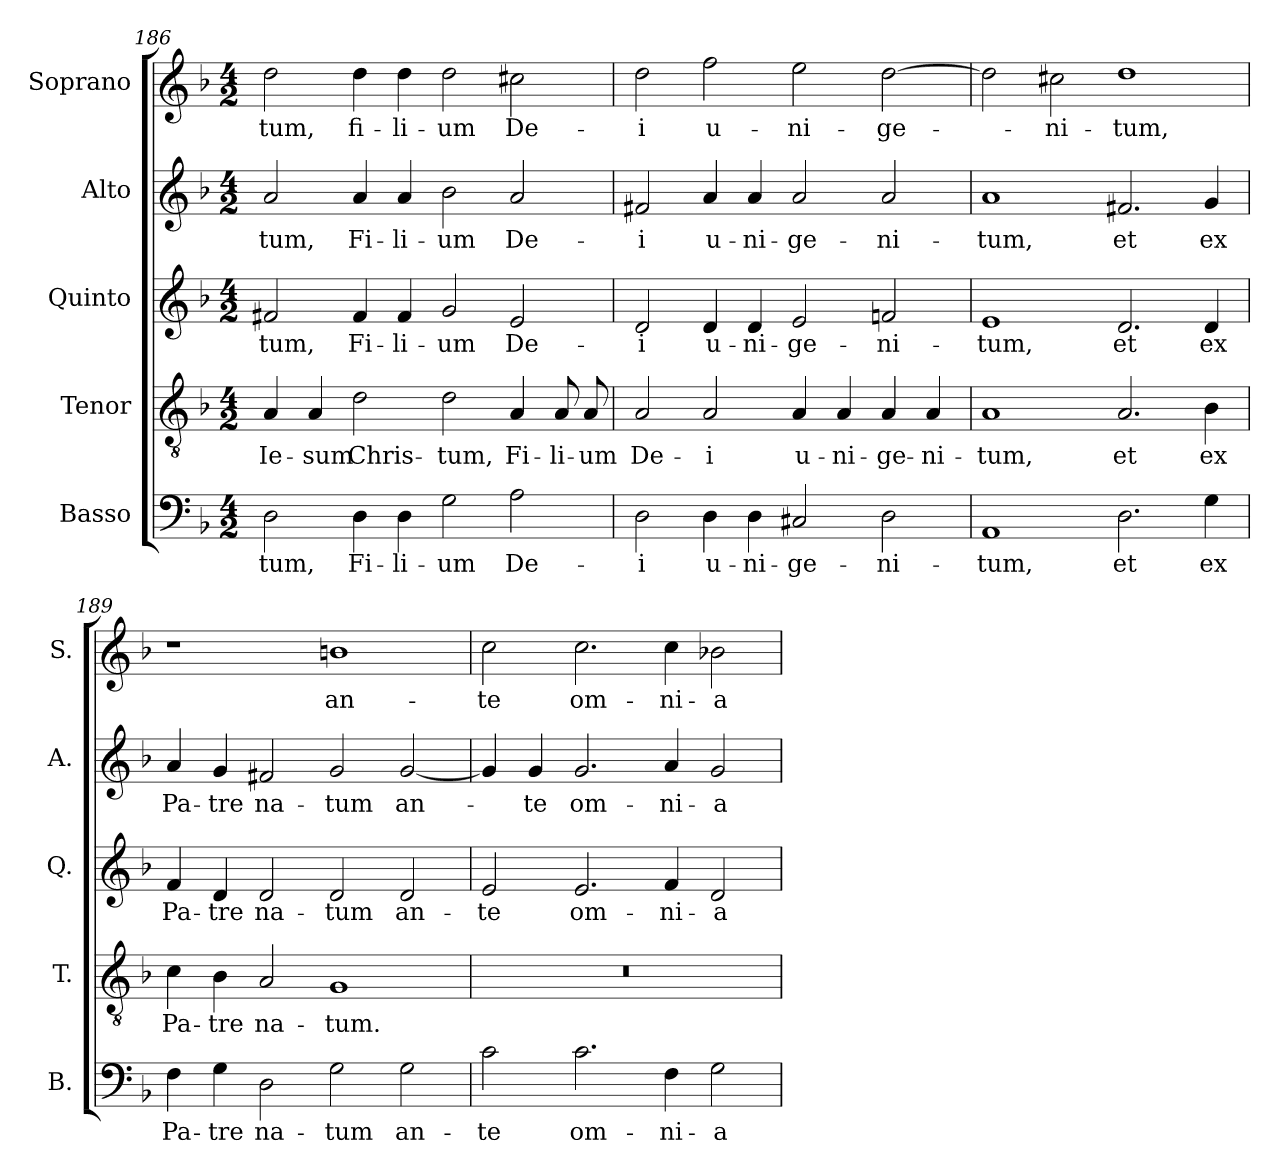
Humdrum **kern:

**kern	**text	**kern	**text	**kern	**text	**kern	**text	**kern	**text
*part5	*part5	*part4	*part4	*part3	*part3	*part2	*part2	*part1	*part1
*staff5	*staff5	*staff4	*staff4	*staff3	*staff3	*staff2	*staff2	*staff1	*staff1
*I"Basso	*	*I"Tenor	*	*I"Quinto	*	*I"Alto	*	*I"Soprano	*
*I'B.	*	*I'T.	*	*I'Q.	*	*I'A.	*	*I'S.	*
*clefF4	*	*clefGv2	*	*clefG2	*	*clefG2	*	*clefG2	*
*	*	*ITrd7c12	*	*	*	*	*	*	*
*k[b-]	*	*k[b-]	*	*k[b-]	*	*k[b-]	*	*k[b-]	*
*F:	*	*F:	*	*F:	*	*F:	*	*F:	*
*M4/2	*	*M4/2	*	*M4/2	*	*M4/2	*	*M4/2	*
=186	=186	=186	=186	=186	=186	=186	=186	=186	=186
!	!LO:LY:b:color=#000000	!	!	!	!	!	!	!	!
!	!	!	!LO:LY:b:color=#000000	!	!	!	!	!	!
!	!	!	!	!	!LO:LY:b:color=#000000	!	!	!	!
!	!	!	!	!	!	!	!LO:LY:b:color=#000000	!	!
!	!	!	!	!	!	!	!	!	!LO:LY:b:color=#000000
2Di\	-tum,	4AAi/	Ie-	2f#Xi/	-tum,	2ai/	-tum,	2ddi\	-tum,
!	!	!	!LO:LY:b:color=#000000	!	!	!	!	!	!
.	.	4AAi/	-sum	.	.	.	.	.	.
!	!LO:LY:b:color=#000000	!	!	!	!	!	!	!	!
!	!	!	!LO:LY:b:color=#000000	!	!	!	!	!	!
!	!	!	!	!	!LO:LY:b:color=#000000	!	!	!	!
!	!	!	!	!	!	!	!LO:LY:b:color=#000000	!	!
!	!	!	!	!	!	!	!	!	!LO:LY:b:color=#000000
4Di\	Fi-	2Di\	Chris-	4f#i/	Fi-	4ai/	Fi-	4ddi\	fi-
!	!LO:LY:b:color=#000000	!	!	!	!	!	!	!	!
!	!	!	!	!	!LO:LY:b:color=#000000	!	!	!	!
!	!	!	!	!	!	!	!LO:LY:b:color=#000000	!	!
!	!	!	!	!	!	!	!	!	!LO:LY:b:color=#000000
4Di\	-li-	.	.	4f#i/	-li-	4ai/	-li-	4ddi\	-li-
!	!LO:LY:b:color=#000000	!	!	!	!	!	!	!	!
!	!	!	!LO:LY:b:color=#000000	!	!	!	!	!	!
!	!	!	!	!	!LO:LY:b:color=#000000	!	!	!	!
!	!	!	!	!	!	!	!LO:LY:b:color=#000000	!	!
!	!	!	!	!	!	!	!	!	!LO:LY:b:color=#000000
2Gi\	-um	2Di\	-tum,	2gi/	-um	2b-i\	-um	2ddi\	-um
!	!LO:LY:b:color=#000000	!	!	!	!	!	!	!	!
!	!	!	!LO:LY:b:color=#000000	!	!	!	!	!	!
!	!	!	!	!	!LO:LY:b:color=#000000	!	!	!	!
!	!	!	!	!	!	!	!LO:LY:b:color=#000000	!	!
!	!	!	!	!	!	!	!	!	!LO:LY:b:color=#000000
2Ai\	De-	4AAi/	Fi-	2ei/	De-	2ai/	De-	2cc#Xi\	De-
!	!	!	!LO:LY:b:color=#000000	!	!	!	!	!	!
.	.	8AAi/	-li-	.	.	.	.	.	.
!	!	!	!LO:LY:b:color=#000000	!	!	!	!	!	!
.	.	8AAi/	-um	.	.	.	.	.	.
=187	=187	=187	=187	=187	=187	=187	=187	=187	=187
!	!LO:LY:b:color=#000000	!	!	!	!	!	!	!	!
!	!	!	!LO:LY:b:color=#000000	!	!	!	!	!	!
!	!	!	!	!	!LO:LY:b:color=#000000	!	!	!	!
!	!	!	!	!	!	!	!LO:LY:b:color=#000000	!	!
!	!	!	!	!	!	!	!	!	!LO:LY:b:color=#000000
2Di\	-i	2AAi/	De-	2di/	-i	2f#Xi/	-i	2ddi\	-i
!	!LO:LY:b:color=#000000	!	!	!	!	!	!	!	!
!	!	!	!LO:LY:b:color=#000000	!	!	!	!	!	!
!	!	!	!	!	!LO:LY:b:color=#000000	!	!	!	!
!	!	!	!	!	!	!	!LO:LY:b:color=#000000	!	!
!	!	!	!	!	!	!	!	!	!LO:LY:b:color=#000000
4Di\	u-	2AAi/	-i	4di/	u-	4ai/	u-	2ffi\	u-
!	!LO:LY:b:color=#000000	!	!	!	!	!	!	!	!
!	!	!	!	!	!LO:LY:b:color=#000000	!	!	!	!
!	!	!	!	!	!	!	!LO:LY:b:color=#000000	!	!
4Di\	-ni-	.	.	4di/	-ni-	4ai/	-ni-	.	.
!	!LO:LY:b:color=#000000	!	!	!	!	!	!	!	!
!	!	!	!LO:LY:b:color=#000000	!	!	!	!	!	!
!	!	!	!	!	!LO:LY:b:color=#000000	!	!	!	!
!	!	!	!	!	!	!	!LO:LY:b:color=#000000	!	!
!	!	!	!	!	!	!	!	!	!LO:LY:b:color=#000000
2C#Xi/	-ge-	4AAi/	u-	2ei/	-ge-	2ai/	-ge-	2eei\	-ni-
!	!	!	!LO:LY:b:color=#000000	!	!	!	!	!	!
.	.	4AAi/	-ni-	.	.	.	.	.	.
!	!LO:LY:b:color=#000000	!	!	!	!	!	!	!	!
!	!	!	!LO:LY:b:color=#000000	!	!	!	!	!	!
!	!	!	!	!	!LO:LY:b:color=#000000	!	!	!	!
!	!	!	!	!	!	!	!LO:LY:b:color=#000000	!	!
!	!	!	!	!	!	!	!	!	!LO:LY:b:color=#000000
2Di\	-ni-	4AAi/	-ge-	2fni/	-ni-	2ai/	-ni-	[2ddi\	-ge-
!	!	!	!LO:LY:b:color=#000000	!	!	!	!	!	!
.	.	4AAi/	-ni-	.	.	.	.	.	.
=188	=188	=188	=188	=188	=188	=188	=188	=188	=188
!	!LO:LY:b:color=#000000	!	!	!	!	!	!	!	!
!	!	!	!LO:LY:b:color=#000000	!	!	!	!	!	!
!	!	!	!	!	!LO:LY:b:color=#000000	!	!	!	!
!	!	!	!	!	!	!	!LO:LY:b:color=#000000	!	!
1AAi	-tum,	1AAi	-tum,	1ei	-tum,	1ai	-tum,	2ddi\]	.
!	!	!	!	!	!	!	!	!	!LO:LY:b:color=#000000
.	.	.	.	.	.	.	.	2cc#Xi\	-ni-
!	!LO:LY:b:color=#000000	!	!	!	!	!	!	!	!
!	!	!	!LO:LY:b:color=#000000	!	!	!	!	!	!
!	!	!	!	!	!LO:LY:b:color=#000000	!	!	!	!
!	!	!	!	!	!	!	!LO:LY:b:color=#000000	!	!
!	!	!	!	!	!	!	!	!	!LO:LY:b:color=#000000
2.Di\	et	2.AAi/	et	2.di/	et	2.f#Xi/	et	1ddi	-tum,
!	!LO:LY:b:color=#000000	!	!	!	!	!	!	!	!
!	!	!	!LO:LY:b:color=#000000	!	!	!	!	!	!
!	!	!	!	!	!LO:LY:b:color=#000000	!	!	!	!
!	!	!	!	!	!	!	!LO:LY:b:color=#000000	!	!
4Gi\	ex	4BB-i\	ex	4di/	ex	4gi/	ex	.	.
!!LO:PB:g=z
=189	=189	=189	=189	=189	=189	=189	=189	=189	=189
!	!LO:LY:b:color=#000000	!	!	!	!	!	!	!	!
!	!	!	!LO:LY:b:color=#000000	!	!	!	!	!	!
!	!	!	!	!	!LO:LY:b:color=#000000	!	!	!	!
!	!	!	!	!	!	!	!LO:LY:b:color=#000000	!	!
4Fi\	Pa-	4Ci\	Pa-	4fi/	Pa-	4ai/	Pa-	1r	.
!	!LO:LY:b:color=#000000	!	!	!	!	!	!	!	!
!	!	!	!LO:LY:b:color=#000000	!	!	!	!	!	!
!	!	!	!	!	!LO:LY:b:color=#000000	!	!	!	!
!	!	!	!	!	!	!	!LO:LY:b:color=#000000	!	!
4Gi\	-tre	4BB-i\	-tre	4di/	-tre	4gi/	-tre	.	.
!	!LO:LY:b:color=#000000	!	!	!	!	!	!	!	!
!	!	!	!LO:LY:b:color=#000000	!	!	!	!	!	!
!	!	!	!	!	!LO:LY:b:color=#000000	!	!	!	!
!	!	!	!	!	!	!	!LO:LY:b:color=#000000	!	!
2Di\	na-	2AAi/	na-	2di/	na-	2f#Xi/	na-	.	.
!	!LO:LY:b:color=#000000	!	!	!	!	!	!	!	!
!	!	!	!LO:LY:b:color=#000000	!	!	!	!	!	!
!	!	!	!	!	!LO:LY:b:color=#000000	!	!	!	!
!	!	!	!	!	!	!	!LO:LY:b:color=#000000	!	!
!	!	!	!	!	!	!	!	!	!LO:LY:b:color=#000000
2Gi\	-tum	1GGi	-tum.	2di/	-tum	2gi/	-tum	1bni	an-
!	!LO:LY:b:color=#000000	!	!	!	!	!	!	!	!
!	!	!	!	!	!LO:LY:b:color=#000000	!	!	!	!
!	!	!	!	!	!	!	!LO:LY:b:color=#000000	!	!
2Gi\	an-	.	.	2di/	an-	[2gi/	an-	.	.
=190	=190	=190	=190	=190	=190	=190	=190	=190	=190
!	!LO:LY:b:color=#000000	!LO:N:vis=1	!	!	!	!	!	!	!
!	!	!	!	!	!LO:LY:b:color=#000000	!	!	!	!
!	!	!	!	!	!	!	!	!	!LO:LY:b:color=#000000
2ci\	-te	0r	.	2ei/	-te	4gi/]	.	2cci\	-te
!	!	!	!	!	!	!	!LO:LY:b:color=#000000	!	!
.	.	.	.	.	.	4gi/	-te	.	.
!	!LO:LY:b:color=#000000	!	!	!	!	!	!	!	!
!	!	!	!	!	!LO:LY:b:color=#000000	!	!	!	!
!	!	!	!	!	!	!	!LO:LY:b:color=#000000	!	!
!	!	!	!	!	!	!	!	!	!LO:LY:b:color=#000000
2.ci\	om-	.	.	2.ei/	om-	2.gi/	om-	2.cci\	om-
!	!LO:LY:b:color=#000000	!	!	!	!	!	!	!	!
!	!	!	!	!	!LO:LY:b:color=#000000	!	!	!	!
!	!	!	!	!	!	!	!LO:LY:b:color=#000000	!	!
!	!	!	!	!	!	!	!	!	!LO:LY:b:color=#000000
4Fi\	-ni-	.	.	4fi/	-ni-	4ai/	-ni-	4cci\	-ni-
!	!LO:LY:b:color=#000000	!	!	!	!	!	!	!	!
!	!	!	!	!	!LO:LY:b:color=#000000	!	!	!	!
!	!	!	!	!	!	!	!LO:LY:b:color=#000000	!	!
!	!	!	!	!	!	!	!	!	!LO:LY:b:color=#000000
2Gi\	-a	.	.	2di/	-a	2gi/	-a	2b-Xi\	-a
=	=	=	=	=	=	=	=	=	=
*-	*-	*-	*-	*-	*-	*-	*-	*-	*-
